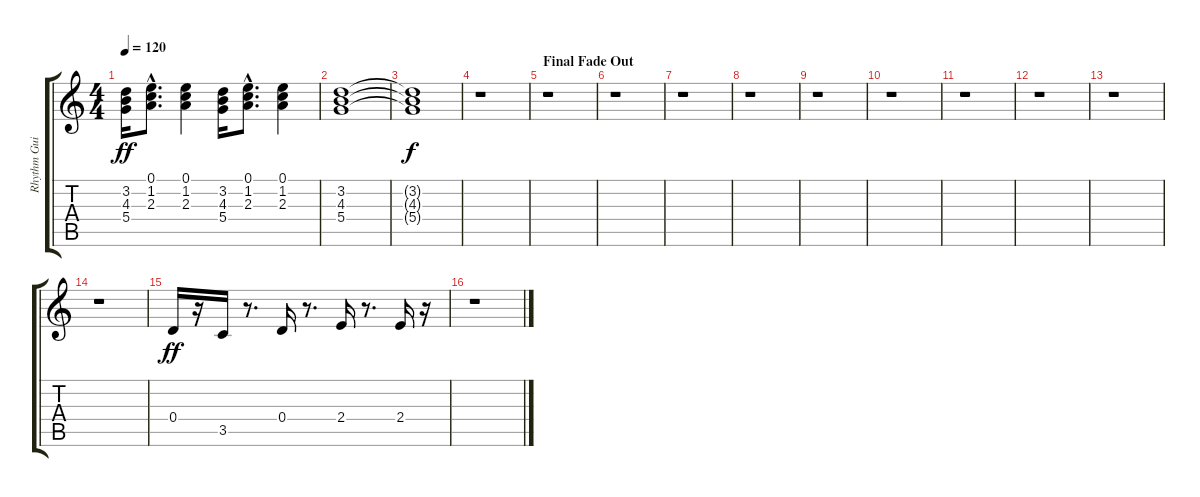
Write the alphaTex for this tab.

\track ("Rhythm Guitar - Steve Howe" "Rhythm Gui") {instrument overdrivenguitar}
\staff {score tabs}
\tuning (E4 B3 G3 D3 A2 E2) {hide}
\ts (4 4)
\tempo 120
\clef g2
\ks c
(3.2 4.3 5.4).16{dy ff} (0.1{hac} 1.2{hac} 2.3{hac}).8{d} (0.1 1.2 2.3).4 (3.2 4.3 5.4).16 (0.1{hac} 1.2{hac} 2.3{hac}).8{d} (0.1 1.2 2.3).4 |
(3.2 4.3 5.4).1 |
(3.2{t} 4.3{t} 5.4{t}).1{dy f} |
r.1 |
\section ("" "Final Fade Out")
r.1 |
r.1 |
r.1 |
r.1 |
r.1 |
r.1 |
r.1 |
r.1 |
r.1 |
r.1{volume 10} |
0.4.16{dy ff} r.16 3.5.16 r.8{d} 0.4.16 r.8{d} 2.4.16 r.8{d} 2.4.16 r.16 |
r.1{volume 6}
